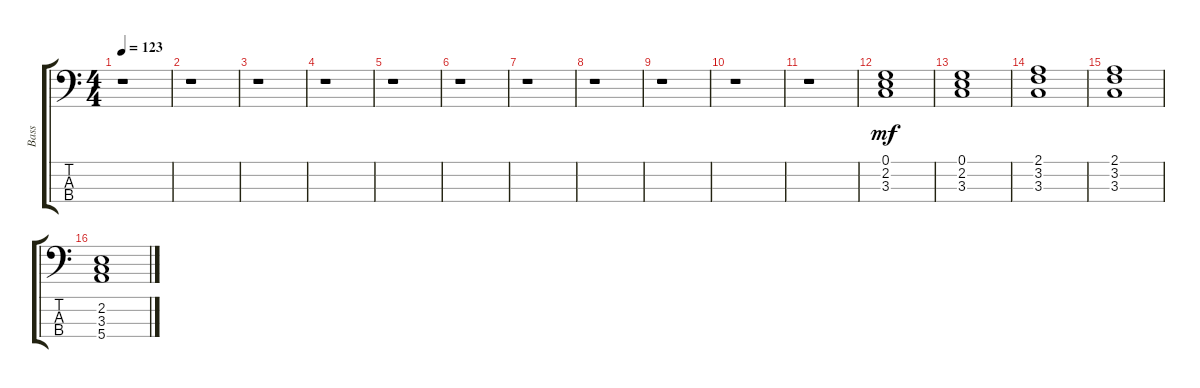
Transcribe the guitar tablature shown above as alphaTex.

\track ("Bass" "Bass") {instrument contrabass}
\staff {score tabs}
\tuning (G2 D2 A1 E1) {hide}
\ts (4 4)
\tempo 123
\clef f4
\ks c
r.1{dy mf} |
r.1 |
r.1 |
r.1 |
r.1 |
r.1 |
r.1 |
r.1 |
r.1 |
r.1 |
r.1 |
(0.1 2.2 3.3).1 |
(0.1 2.2 3.3).1 |
(2.1 3.2 3.3).1 |
(2.1 3.2 3.3).1 |
(2.2 3.3 5.4).1
